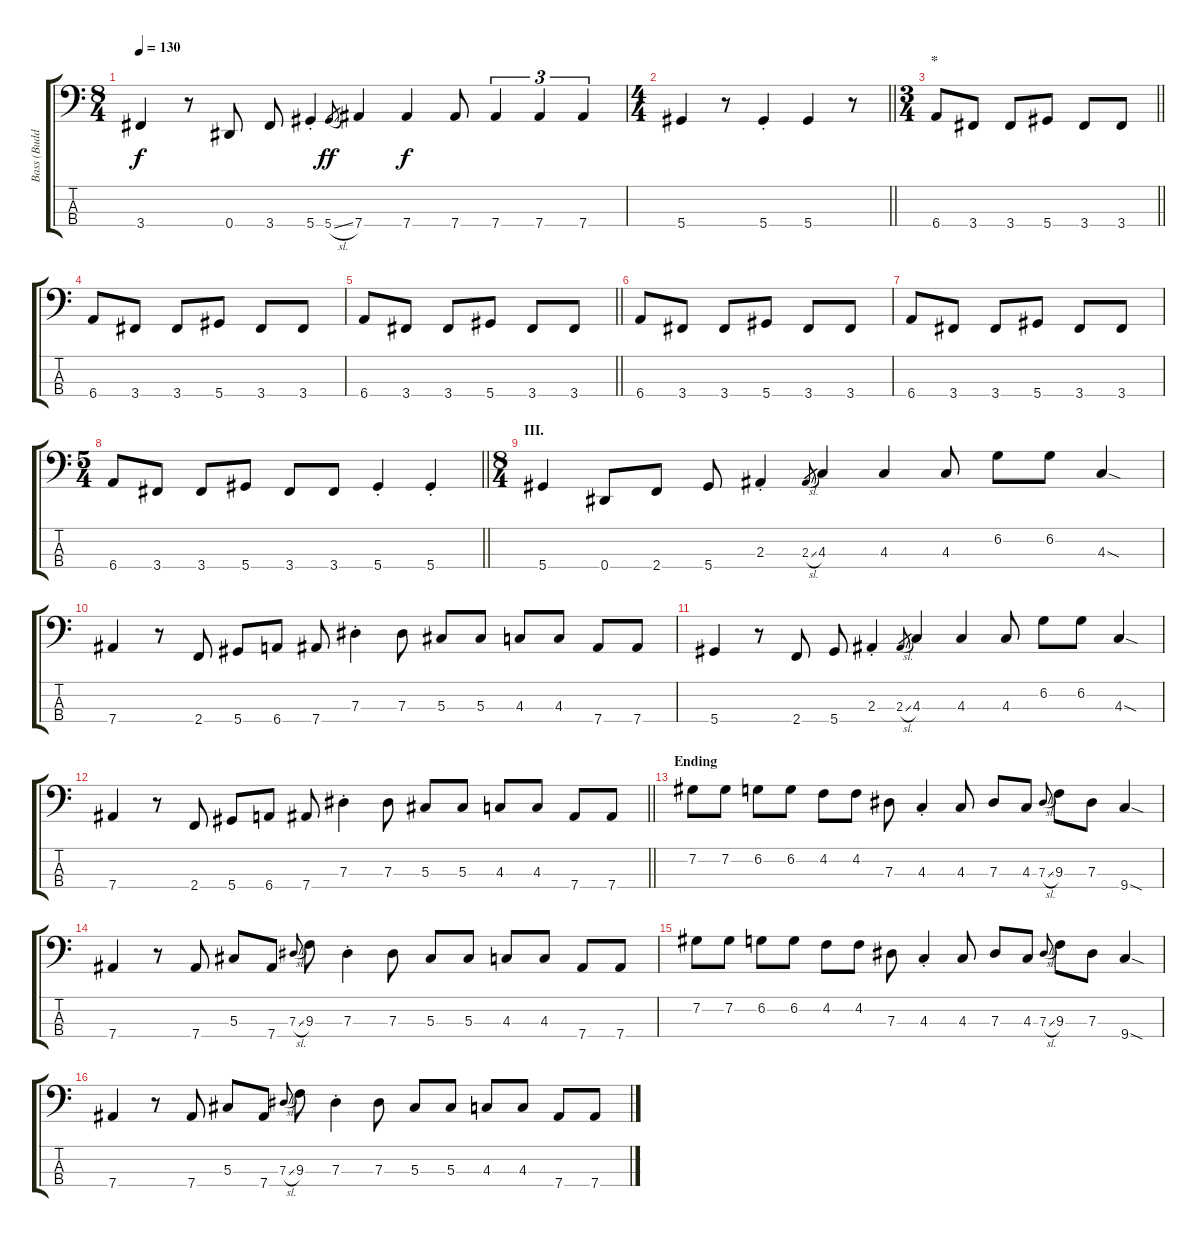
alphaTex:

\track ("Bass (Buddy)" "Bass (Budd") {instrument electricbassfinger}
\staff {score tabs}
\tuning (Gb2 Db2 Ab1 Eb1) {hide}
\ts (8 4)
\tempo 130
\clef f4
\ks c
3.4.4{dy f} r.8 0.4.8 3.4.8 5.4{st}.4 5.4{sl}.8{gr dy ff} 7.4.4 7.4.4{dy f} 7.4.8 7.4.4{tu (3 2)} 7.4.4{tu (3 2)} 7.4.4{tu (3 2)} |
\ts (4 4)
\barLineRight lightlight
5.4.4 r.8 5.4{st}.4 5.4.4 r.8 |
\ts (3 4)
\section ("" "*")
\barLineRight lightlight
6.4.8 3.4.8 3.4.8 5.4.8 3.4.8 3.4.8 |
6.4.8 3.4.8 3.4.8 5.4.8 3.4.8 3.4.8 |
\barLineRight lightlight
6.4.8 3.4.8 3.4.8 5.4.8 3.4.8 3.4.8 |
6.4.8 3.4.8 3.4.8 5.4.8 3.4.8 3.4.8 |
6.4.8 3.4.8 3.4.8 5.4.8 3.4.8 3.4.8 |
\ts (5 4)
\barLineRight lightlight
6.4.8 3.4.8 3.4.8 5.4.8 3.4.8 3.4.8 5.4{st}.4 5.4{st}.4 |
\ts (8 4)
\section ("" "III.")
5.4.4 0.4.8 2.4.8 5.4.8 2.3{st}.4 2.3{sl}.8{gr} 4.3.4 4.3.4 4.3.8 6.2.8 6.2.8 4.3{sod}.4 |
7.4.4 r.8 2.4.8 5.4.8 6.4.8 7.4.8 7.3{st}.4 7.3.8 5.3.8 5.3.8 4.3.8 4.3.8 7.4.8 7.4.8 |
5.4.4 r.8 2.4.8 5.4.8 2.3{st}.4 2.3{sl}.8{gr} 4.3.4 4.3.4 4.3.8 6.2.8 6.2.8 4.3{sod}.4 |
\barLineRight lightlight
7.4.4 r.8 2.4.8 5.4.8 6.4.8 7.4.8 7.3{st}.4 7.3.8 5.3.8 5.3.8 4.3.8 4.3.8 7.4.8 7.4.8 |
\section ("" "Ending")
7.2.8 7.2.8 6.2.8 6.2.8 4.2.8 4.2.8 7.3.8 4.3{st}.4 4.3.8 7.3.8 4.3.8 7.3{sl}.8{gr onbeat} 9.3.8 7.3.8 9.4{sod}.4 |
7.4.4 r.8 7.4.8 5.3.8 7.4.8 7.3{sl}.8{gr onbeat} 9.3.8 7.3{st}.4 7.3.8 5.3.8 5.3.8 4.3.8 4.3.8 7.4.8 7.4.8 |
7.2.8 7.2.8 6.2.8 6.2.8 4.2.8 4.2.8 7.3.8 4.3{st}.4 4.3.8 7.3.8 4.3.8 7.3{sl}.8{gr onbeat} 9.3.8 7.3.8 9.4{sod}.4 |
7.4.4 r.8 7.4.8 5.3.8 7.4.8 7.3{sl}.8{gr onbeat} 9.3.8 7.3{st}.4 7.3.8 5.3.8 5.3.8 4.3.8 4.3.8 7.4.8 7.4.8
